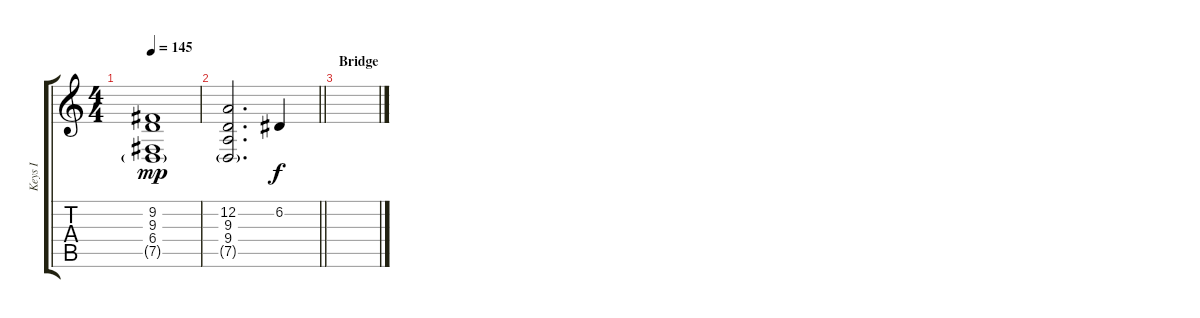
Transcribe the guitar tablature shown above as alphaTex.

\track ("Keys I" "Keys I") {instrument choiraahs}
\staff {score tabs}
\tuning (D4 A3 F3 C3 G2 C2) {hide}
\ts (4 4)
\tempo 145
\clef g2
\ks c
(9.2 9.3 6.4 7.5{g}).1{dy mp} |
\barLineRight lightlight
(12.2 9.3 9.4 7.5{g}).2{d} 6.2.4{dy f} |
\section ("" "Bridge")
